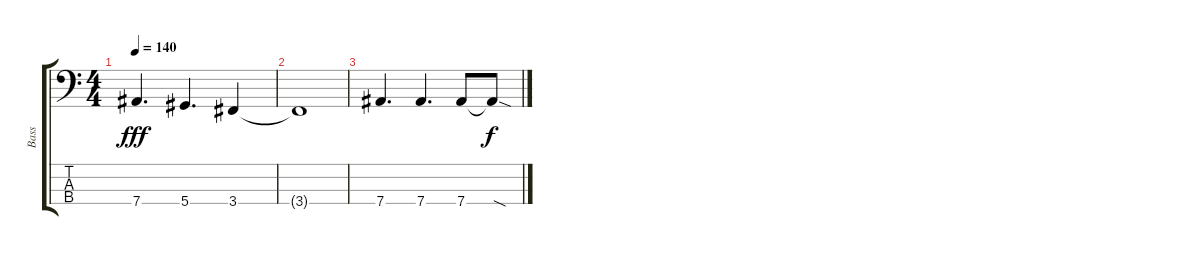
\track ("Bass" "Bass") {instrument fretlessbass}
\staff {score tabs}
\tuning (Gb2 Db2 Ab1 Eb1) {hide}
\ts (4 4)
\tempo 140
\clef f4
\ks c
7.4.4{d dy fff} 5.4.4{d} 3.4.4 |
3.4{t}.1 |
7.4.4{d} 7.4.4{d} 7.4.8 7.4{sod t}.8{dy f}
